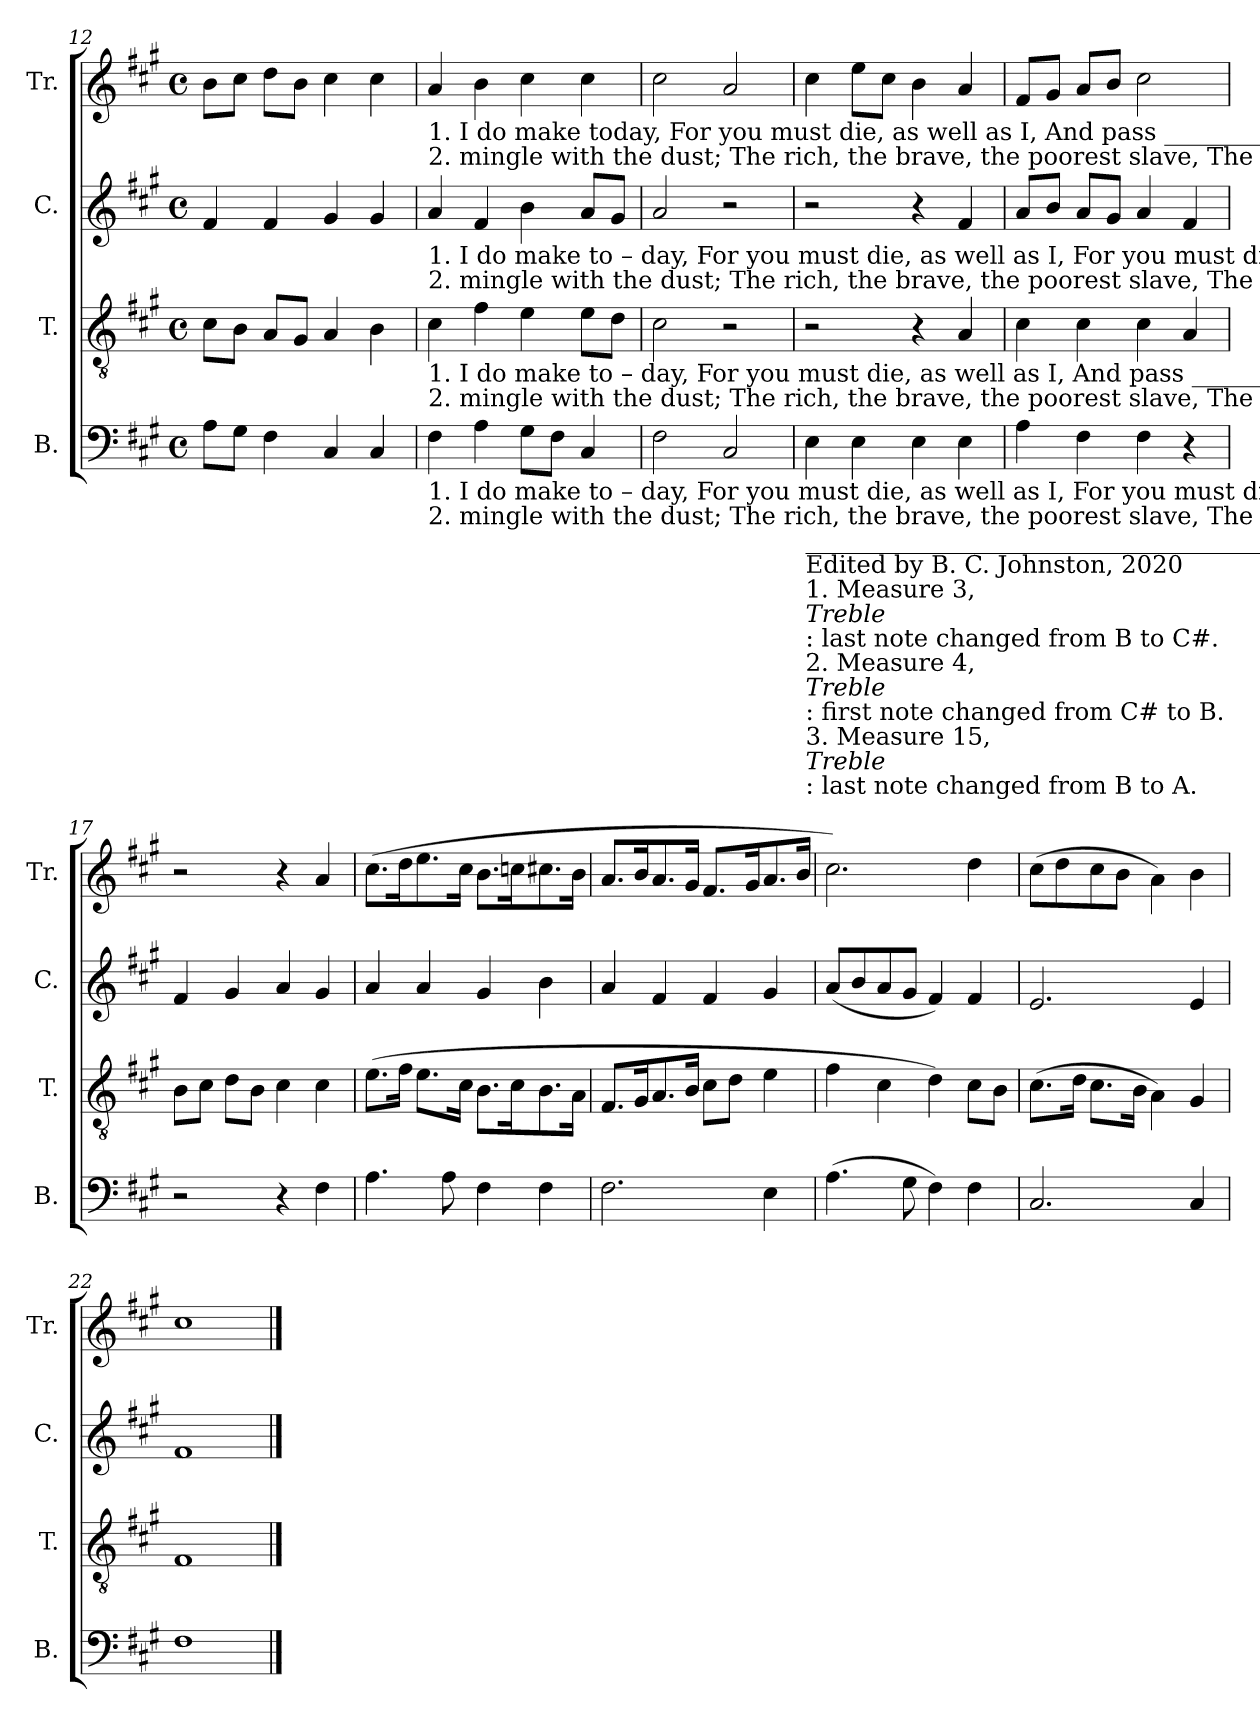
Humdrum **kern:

**kern	**kern	**kern	**kern
*part4	*part3	*part2	*part1
*staff4	*staff3	*staff2	*staff1
*I"B.	*I"T.	*I"C.	*I"Tr.
*I'B.	*I'T.	*I'C.	*I'Tr.
*clefF4	*clefGv2	*clefG2	*clefG2
*k[f#c#g#]	*k[f#c#g#]	*k[f#c#g#]	*k[f#c#g#]
*M4/4	*M4/4	*M4/4	*M4/4
*met(c)	*met(c)	*met(c)	*met(c)
=12	=12	=12	=12
8A!\L	8c#!\L	4f#!/	8b!\L
8G#!\J	8B!\J	.	8cc#!\J
4F#!\	8A!/L	4f#!/	8dd!\L
.	8G#!/J	.	8b!\J
4C#!/	4A!/	4g#!/	4cc#!\
4C#!/	4B!\	4g#!/	4cc#!\
!!LO:LB:g=z
=13	=13	=13	=13
!	!	!	!LO:TX:b:t=1. I    do  make  today,  For you must die, as  well   as    I,                          And pass ______________________________________________________  from    hence ________  a  – way.
!	!	!	!LO:TX:b:t=2. mingle with the dust; The rich, the brave, the poorest slave,                    The  wick        –        –        –        –        –        –        –        –        –        ed     and __________  the  just.
!	!	!LO:TX:b:t=1. I    do  make   to  –  day,                   For  you must die, as well   as   I,   For  you   must    die,        as        well    as       I,        And     pass _____  from    hence ________  a  – way.	!
!	!	!LO:TX:b:t=2. mingle  with    the    dust;              The rich, the brave, the poorest slave, The rich,   the    brave,     the       poor– est   slave,     The     wick      –     ed       and _________  the  just.	!
!	!LO:TX:b:t=1. I    do  make  to  –  day,                    For you must  die, as  well   as    I,  And pass ______________________________________________________   from   hence ________  a  – way.	!	!
!	!LO:TX:b:t=2. mingle with the dust;                       The rich, the brave, the poorest slave, The  wick        –        –        –        –        –        –        –        –        –      ed     and __________  the  just.	!	!
!LO:TX:b:t=1. I    do  make  to – day, For you must die, as well   as   I,                        For  you   must    die,        as        well    as       I,        And     pass _____  from    hence ________  a  – way.	!	!	!
!LO:TX:b:t=2. mingle with  the dust; The rich, the brave, the poorest slave,                  The rich,   the    brave,     the       poor– est   slave,     The     wick      –     ed       and __________  the  just.	!	!	!
4F#!\	4c#!\	4a!/	4a!/
4A!\	4f#!\	4f#!/	4b!\
8G#!\L	4e!\	4b!\	4cc#!\
8F#!\J	.	.	.
4C#!/	8e!\L	8a!/L	4cc#!\
.	8d!\J	8g#!/J	.
=14	=14	=14	=14
2F#!\	2c#!\	2a!/	2cc#!\
2C#!/	2r	2r	2a!/
=15	=15	=15	=15
!LO:TX:b:t=____________________________________________	!	!	!
!LO:TX:b:t=Edited by B. C. Johnston, 2020	!	!	!
!LO:TX:b:t=1. Measure 3,	!	!	!
!LO:TX:b:i:t=Treble	!	!	!
!LO:TX:b:t=&colon; last note changed from B to C#.	!	!	!
!LO:TX:b:t=2. Measure 4,	!	!	!
!LO:TX:b:i:t=Treble	!	!	!
!LO:TX:b:t=&colon; first note changed from C# to B.	!	!	!
!LO:TX:b:t=3. Measure 15,	!	!	!
!LO:TX:b:i:t=Treble	!	!	!
!LO:TX:b:t=&colon; last note changed from B to A.	!	!	!
4E!\	2r	2r	4cc#!\
4E!\	.	.	8ee!\L
.	.	.	8cc#!\J
4E!\	4r	4r	4b!\
4E!\	4A!/	4f#!/	4a!/
=16	=16	=16	=16
4A!\	4c#!\	8a!/L	8f#!/L
.	.	8b!/J	8g#!/J
4F#!\	4c#!\	8a!/L	8a!/L
.	.	8g#!/J	8b!/J
4F#!\	4c#!\	4a!/	2cc#!\
4r	4A!/	4f#!/	.
=17	=17	=17	=17
2r	8B!\L	4f#!/	2r
.	8c#!\J	.	.
.	8d!\L	4g#!/	.
.	8B!\J	.	.
4r	4c#!\	4a!/	4r
4F#!\	4c#!\	4g#!/	4a!/
=18	=18	=18	=18
4.A!\	(>8.e!\L	4a!/	(>8.cc#!\L
.	16f#!\Jk	.	16dd!\K
.	8.e!\L	4a!/	8.ee!\
8A!\	.	.	.
.	16c#!\Jk	.	16cc#!\Jk
4F#!\	8.B!\L	4g#!/	8.b!\L
.	16c#!\K	.	16ccn!\K
4F#!\	8.B!\	4b!\	8.cc#X!\
.	16A!\Jk	.	16b!\Jk
=19	=19	=19	=19
2.F#!\	8.F#!/L	4a!/	8.a!/L
.	16G#!/K	.	16b!/K
.	8.A!/	4f#!/	8.a!/
.	16B!/Jk	.	16g#!/Jk
.	8c#!\L	4f#!/	8.f#!/L
.	8d!\J	.	.
.	.	.	16g#!/K
4E!\	4e!\	4g#!/	8.a!/
.	.	.	16b!/Jk
=20	=20	=20	=20
(>4.A!\	4f#!\	(<8a!/L	2.cc#!\)
.	.	8b!/	.
.	4c#!\	8a!/	.
8G#!\	.	8g#!/J	.
4F#!\)	4d!\)	4f#!/)	.
4F#!\	8c#!\L	4f#!/	4dd!\
.	8B!\J	.	.
=21	=21	=21	=21
2.C#!/	(>8.c#!\L	2.e!/	(>8cc#!\L
.	.	.	8dd!\
.	16d!\Jk	.	.
.	8.c#!\L	.	8cc#!\
.	.	.	8b!\J
.	16B!\Jk	.	.
.	4A!\)	.	4a!\)
4C#!/	4G#!/	4e!/	4b!\
=22	=22	=22	=22
1F#!	1F#!	1f#!	1cc#!
==	==	==	==
*-	*-	*-	*-
